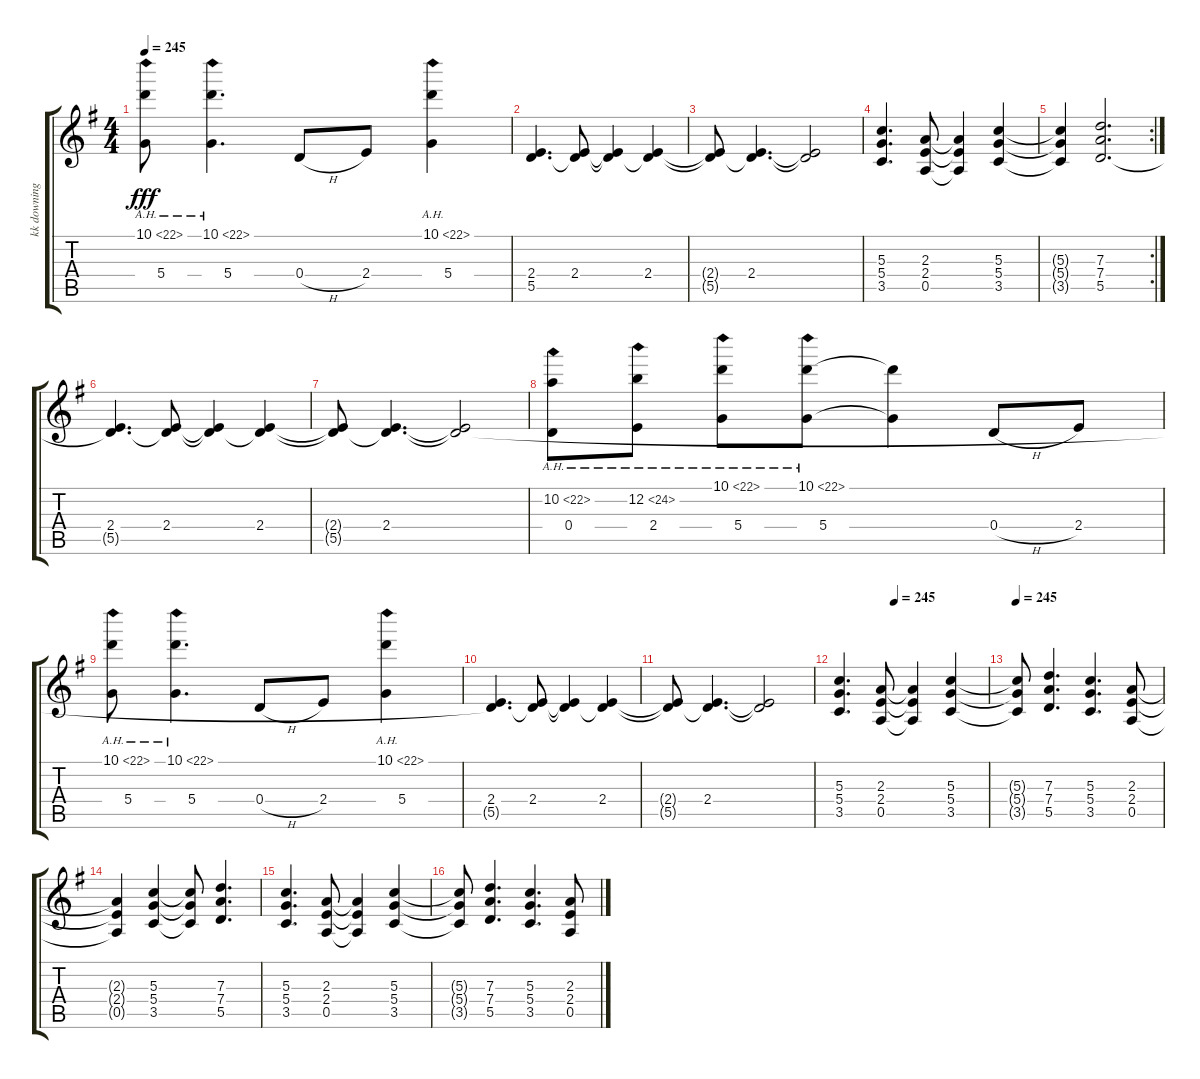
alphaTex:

\track ("kk downing" "kk downing") {instrument distortionguitar}
\staff {score tabs}
\tuning (E4 B3 G3 D3 A2 E2) {hide}
\ts (4 4)
\tempo 245
\clef g2
\ks g
(10.1{ah 12} 5.4).8{dy fff} (10.1{ah 12} 5.4).4{d} 0.4{h}.8 2.4.8 (10.1{ah 12} 5.4).4 |
(2.4 5.5{t}).4{d} (2.4 5.5{t}).8 (2.4{t} 5.5{t}).4 (2.4 5.5{t}).4 |
(2.4{t} 5.5{t}).8 (2.4 5.5{t}).4{d} (2.4{t} 5.5{t}).2 |
(5.3 5.4 3.5).4{d} (2.3 2.4 0.5).8 (2.3{t} 2.4{t} 0.5{t}).4 (5.3 5.4 3.5).4 |
\rc 2
(5.3{t} 5.4{t} 3.5{t}).4 (7.3 7.4 5.5).2{d} |
(2.4 5.5{t}).4{d} (2.4 5.5{t}).8 (2.4{t} 5.5{t}).4 (2.4 5.5{t}).4 |
(2.4{t} 5.5{t}).8 (2.4 5.5{t}).4{d} (2.4{t} 5.5{t}).2 |
(10.2{ah 12} 0.4).8 (12.2{ah 12} 2.4).8 (10.1{ah 12} 5.4).8 (10.1{ah 12} 5.4).8 (10.1{t} 5.4{t}).4 0.4{h}.8 2.4.8 |
(10.1{ah 12} 5.4).8 (10.1{ah 12} 5.4).4{d} 0.4{h}.8 2.4.8 (10.1{ah 12} 5.4).4 |
(2.4 5.5{t}).4{d} (2.4 5.5{t}).8 (2.4{t} 5.5{t}).4 (2.4 5.5{t}).4 |
(2.4{t} 5.5{t}).8 (2.4 5.5{t}).4{d} (2.4{t} 5.5{t}).2 |
\tempo (245 0.375)
(5.3 5.4 3.5).4{d} (2.3 2.4 0.5).8 (2.3{t} 2.4{t} 0.5{t}).4 (5.3 5.4 3.5).4 |
\tempo 245
(5.3{t} 5.4{t} 3.5{t}).8 (7.3 7.4 5.5).4{d} (5.3 5.4 3.5).4{d} (2.3 2.4 0.5).8 |
(2.3{t} 2.4{t} 0.5{t}).4 (5.3 5.4 3.5).4 (5.3{t} 5.4{t} 3.5{t}).8 (7.3 7.4 5.5).4{d} |
(5.3 5.4 3.5).4{d} (2.3 2.4 0.5).8 (2.3{t} 2.4{t} 0.5{t}).4 (5.3 5.4 3.5).4 |
(5.3{t} 5.4{t} 3.5{t}).8 (7.3 7.4 5.5).4{d} (5.3 5.4 3.5).4{d} (2.3 2.4 0.5).8
